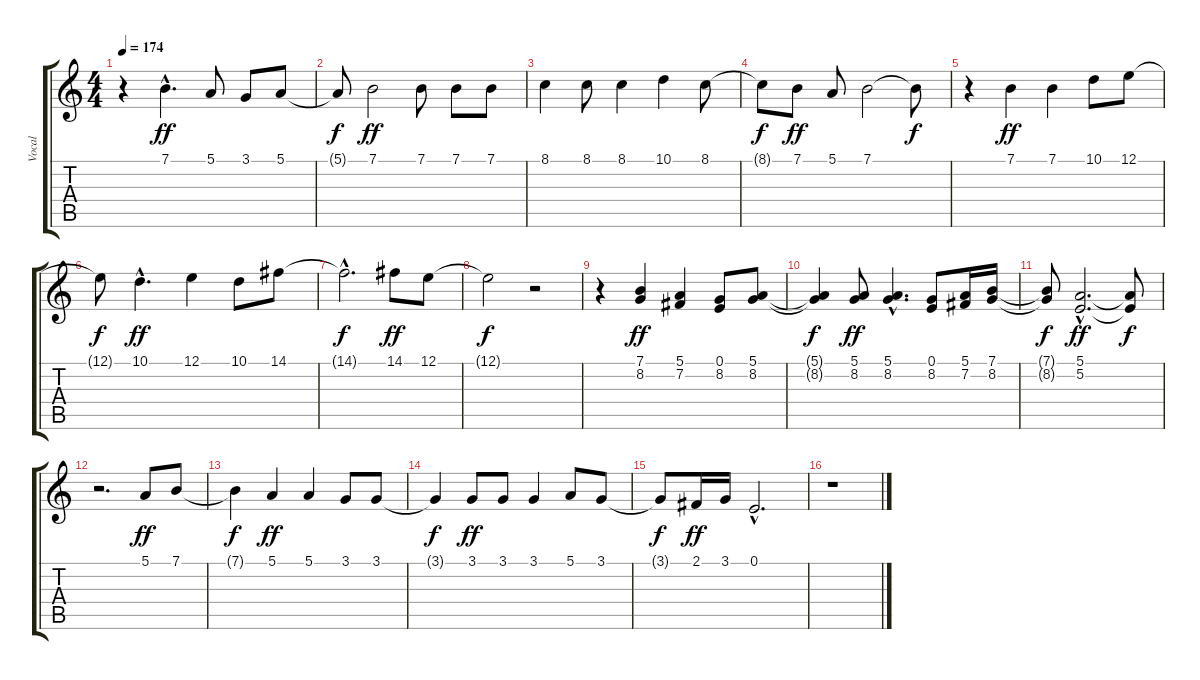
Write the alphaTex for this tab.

\track ("Vocal" "Vocal") {instrument synthvoice}
\staff {score tabs}
\tuning (E4 B3 G3 D3 A2 E2) {hide}
\ts (4 4)
\tempo 174
\clef g2
\ks c
r.4{dy f} 7.1{hac}.4{d dy ff} 5.1.8 3.1.8 5.1.8 |
5.1{t}.8{dy f} 7.1.2{dy ff} 7.1.8 7.1.8 7.1.8 |
8.1.4 8.1.8 8.1.4 10.1.4 8.1.8 |
8.1{t}.8{dy f} 7.1.8{dy ff} 5.1.8 7.1.2 7.1{t}.8{dy f} |
r.4 7.1.4{dy ff} 7.1.4 10.1.8 12.1.8 |
12.1{t}.8{dy f} 10.1{hac}.4{d dy ff} 12.1.4 10.1.8 14.1.8 |
14.1{hac t}.2{d dy f} 14.1.8{dy ff} 12.1.8 |
12.1{t}.2{dy f} r.2 |
r.4 (7.1 8.2).4{dy ff} (5.1 7.2).4 (0.1 8.2).8 (5.1 8.2).8 |
(5.1{t} 8.2{t}).4{dy f} (5.1 8.2).8{dy ff} (5.1{hac} 8.2{hac}).4{d} (0.1 8.2).8 (5.1 7.2).16 (7.1 8.2).16 |
(7.1{t} 8.2{t}).8{dy f} (5.1{hac} 5.2{hac}).2{d dy ff} (5.1{t} 5.2{t}).8{dy f} |
r.2{d} 5.1.8{dy ff} 7.1.8 |
7.1{t}.4{dy f} 5.1.4{dy ff} 5.1.4 3.1.8 3.1.8 |
3.1{t}.4{dy f} 3.1.8{dy ff} 3.1.8 3.1.4 5.1.8 3.1.8 |
3.1{t}.8{dy f} 2.1.16{dy ff} 3.1.16 0.1{hac}.2{d} |
r.1
